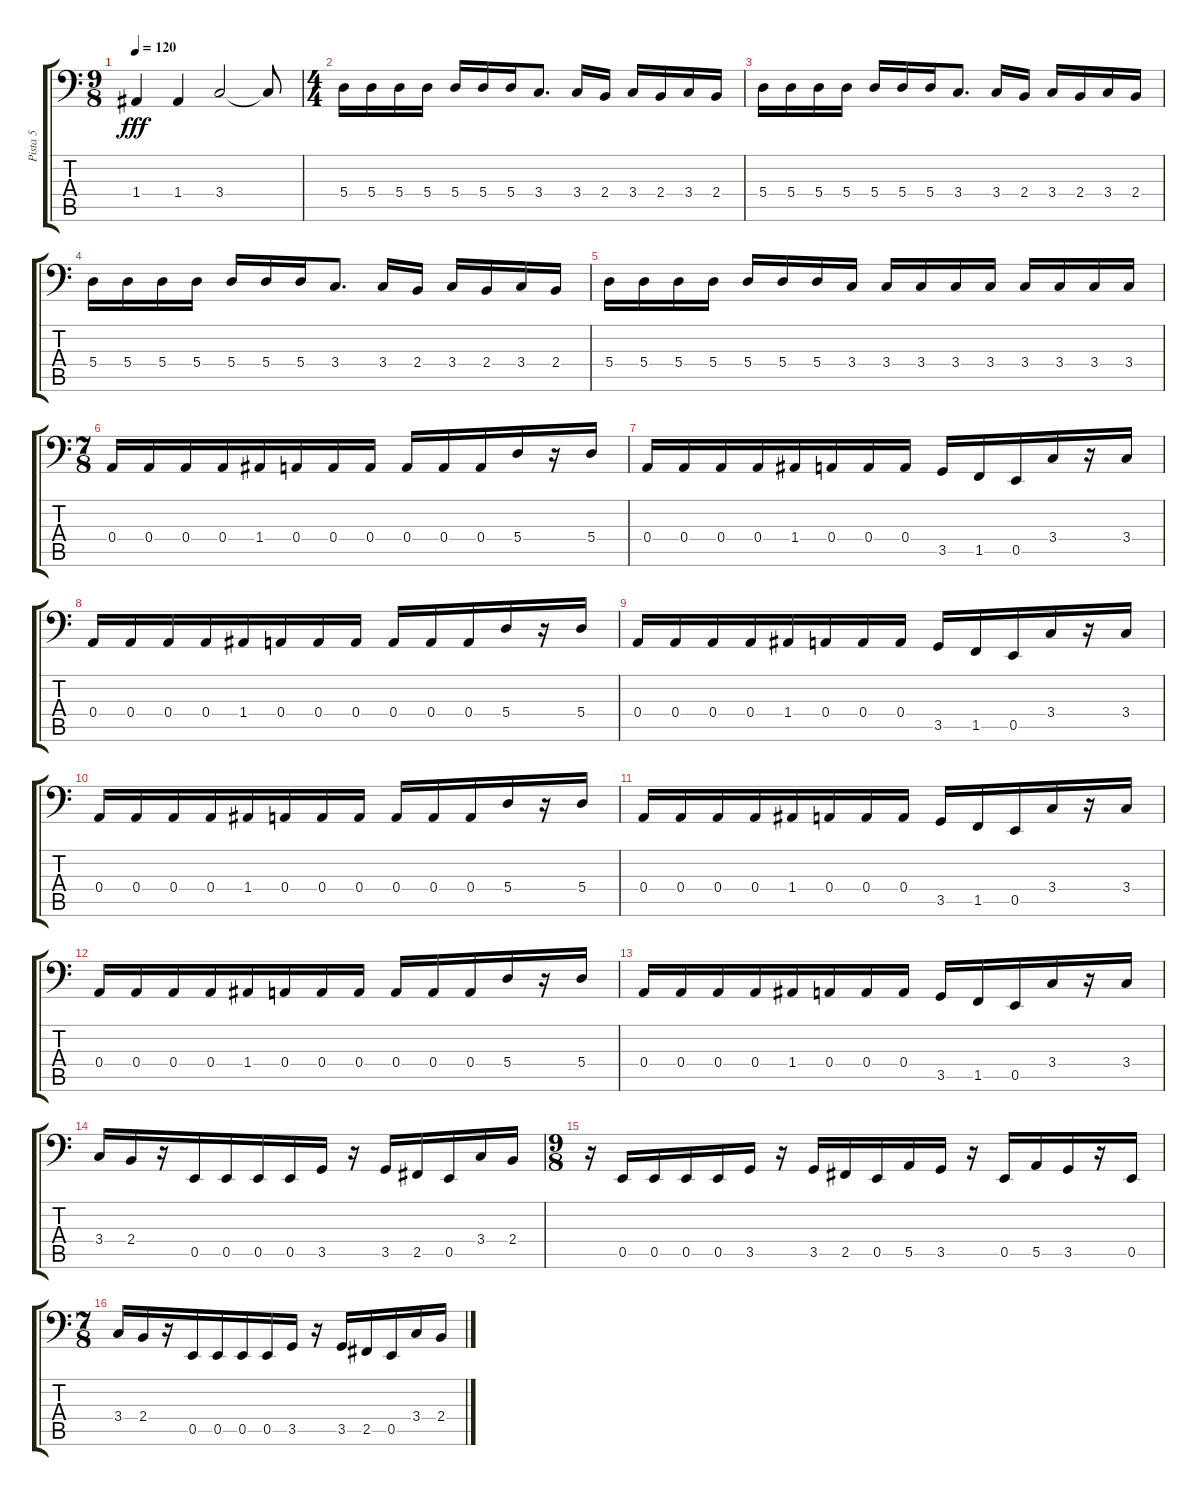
\track ("Pista 5" "Pista 5") {instrument electricbassfinger}
\staff {score tabs}
\tuning (C3 G2 D2 A1 E1 B0) {hide}
\ts (9 8)
\tempo 120
\clef f4
\ks c
1.4.4{dy fff} 1.4.4 3.4.2 3.4{t}.8 |
\ts (4 4)
5.4.16 5.4.16 5.4.16 5.4.16 5.4.16 5.4.16 5.4.16 3.4.8{d} 3.4.16 2.4.16 3.4.16 2.4.16 3.4.16 2.4.16 |
5.4.16 5.4.16 5.4.16 5.4.16 5.4.16 5.4.16 5.4.16 3.4.8{d} 3.4.16 2.4.16 3.4.16 2.4.16 3.4.16 2.4.16 |
5.4.16 5.4.16 5.4.16 5.4.16 5.4.16 5.4.16 5.4.16 3.4.8{d} 3.4.16 2.4.16 3.4.16 2.4.16 3.4.16 2.4.16 |
5.4.16 5.4.16 5.4.16 5.4.16 5.4.16 5.4.16 5.4.16 3.4.16 3.4.16 3.4.16 3.4.16 3.4.16 3.4.16 3.4.16 3.4.16 3.4.16 |
\ts (7 8)
0.4.16 0.4.16 0.4.16 0.4.16 1.4.16 0.4.16 0.4.16 0.4.16 0.4.16 0.4.16 0.4.16 5.4.16 r.16 5.4.16 |
0.4.16 0.4.16 0.4.16 0.4.16 1.4.16 0.4.16 0.4.16 0.4.16 3.5.16 1.5.16 0.5.16 3.4.16 r.16 3.4.16 |
0.4.16 0.4.16 0.4.16 0.4.16 1.4.16 0.4.16 0.4.16 0.4.16 0.4.16 0.4.16 0.4.16 5.4.16 r.16 5.4.16 |
0.4.16 0.4.16 0.4.16 0.4.16 1.4.16 0.4.16 0.4.16 0.4.16 3.5.16 1.5.16 0.5.16 3.4.16 r.16 3.4.16 |
0.4.16 0.4.16 0.4.16 0.4.16 1.4.16 0.4.16 0.4.16 0.4.16 0.4.16 0.4.16 0.4.16 5.4.16 r.16 5.4.16 |
0.4.16 0.4.16 0.4.16 0.4.16 1.4.16 0.4.16 0.4.16 0.4.16 3.5.16 1.5.16 0.5.16 3.4.16 r.16 3.4.16 |
0.4.16 0.4.16 0.4.16 0.4.16 1.4.16 0.4.16 0.4.16 0.4.16 0.4.16 0.4.16 0.4.16 5.4.16 r.16 5.4.16 |
0.4.16 0.4.16 0.4.16 0.4.16 1.4.16 0.4.16 0.4.16 0.4.16 3.5.16 1.5.16 0.5.16 3.4.16 r.16 3.4.16 |
3.4.16 2.4.16 r.16 0.5.16 0.5.16 0.5.16 0.5.16 3.5.16 r.16 3.5.16 2.5.16 0.5.16 3.4.16 2.4.16 |
\ts (9 8)
r.16 0.5.16 0.5.16 0.5.16 0.5.16 3.5.16 r.16 3.5.16 2.5.16 0.5.16 5.5.16 3.5.16 r.16 0.5.16 5.5.16 3.5.16 r.16 0.5.16 |
\ts (7 8)
3.4.16 2.4.16 r.16 0.5.16 0.5.16 0.5.16 0.5.16 3.5.16 r.16 3.5.16 2.5.16 0.5.16 3.4.16 2.4.16
